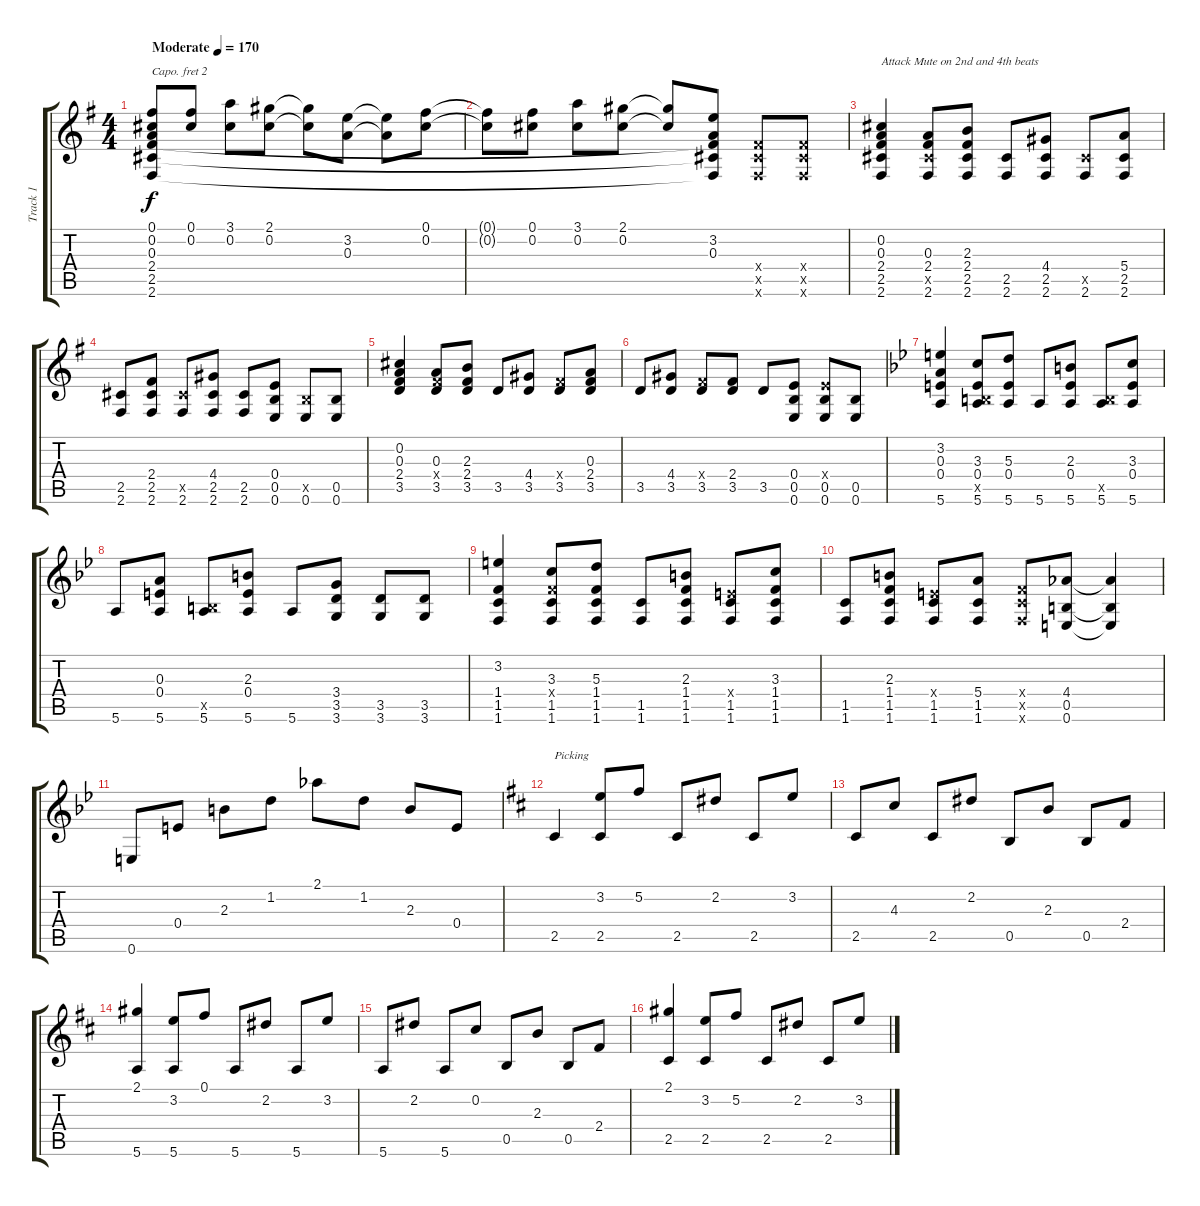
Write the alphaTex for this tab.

\track ("Track 1" "Track 1") {instrument acousticguitarsteel}
\staff {score tabs}
\capo 2
\tuning (E4 B3 G3 D3 A2 D2) {hide}
\ts (4 4)
\tempo (170 "Moderate")
\clef g2
\ks g
(0.1 0.2 0.3 2.4 2.5 2.6).8{dy f instrument acousticguitarsteel} (0.1 0.2).8 (3.1 0.2).8 (2.1 0.2).8 (2.1{t} 0.2{t}).8 (3.2 0.3).8 (3.2{t} 0.3{t}).8 (0.1 0.2).8 |
(0.1{t} 0.2{t}).8 (0.1 0.2).8 (3.1 0.2).8 (2.1 0.2).8 (2.1{t} 0.2{t}).8 (3.2 0.3 2.4{t} 2.5{t} 2.6{t}).8 (2.4{x} 2.5{x} 2.6{x}).8 (2.4{x} 2.5{x} 2.6{x}).8 |
(0.2 0.3 2.4 2.5 2.6).4{txt "Attack Mute on 2nd and 4th beats"} (0.3 2.4 2.5{x} 2.6).8 (2.3 2.4 2.5 2.6).8 (2.5 2.6).8 (4.4 2.5 2.6).8 (2.5{x} 2.6).8 (5.4 2.5 2.6).8 |
(2.5 2.6).8 (2.4 2.5 2.6).8 (2.5{x} 2.6).8 (4.4 2.5 2.6).8 (2.5 2.6).8 (0.4 0.5 0.6).8 (0.5{x} 0.6).8 (0.5 0.6).8 |
(0.2 0.3 2.4 3.5).4 (0.3 2.4{x} 3.5).8 (2.3 2.4 3.5).8 3.5.8 (4.4 3.5).8 (2.4{x} 3.5).8 (0.3 2.4 3.5).8 |
3.5.8 (4.4 3.5).8 (2.4{x} 3.5).8 (2.4 3.5).8 3.5.8 (0.4 0.5 0.6).8 (0.4{x} 0.5 0.6).8 (0.5 0.6).8 |
\ks gminor
(3.2 0.3 0.4 5.6).4 (3.3 0.4 0.5{x} 5.6).8 (5.3 0.4 5.6).8 5.6.8 (2.3 0.4 5.6).8 (0.5{x} 5.6).8 (3.3 0.4 5.6).8 |
5.6.8 (0.3 0.4 5.6).8 (0.5{x} 5.6).8 (2.3 0.4 5.6).8 5.6.8 (3.4 3.5 3.6).8 (3.5 3.6).8 (3.5 3.6).8 |
(3.2 1.4 1.5 1.6).4 (3.3 1.4{x} 1.5 1.6).8 (5.3 1.4 1.5 1.6).8 (1.5 1.6).8 (2.3 1.4 1.5 1.6).8 (0.4{x} 1.5 1.6).8 (3.3 1.4 1.5 1.6).8 |
(1.5 1.6).8 (2.3 1.4 1.5 1.6).8 (0.4{x} 1.5 1.6).8 (5.4 1.5 1.6).8 (1.4{x} 1.5{x} 1.6{x}).8 (4.4 0.5 0.6).8 (4.4{t} 0.5{t} 0.6{t}).4 |
0.6.8 0.4.8 2.3.8 1.2.8 2.1.8 1.2.8 2.3.8 0.4.8 |
\ks bminor
2.5.4{txt "Picking"} (3.2 2.5).8 5.2.8 2.5.8 2.2.8 2.5.8 3.2.8 |
2.5.8 4.3.8 2.5.8 2.2.8 0.5.8 2.3.8 0.5.8 2.4.8 |
(2.1 5.6).4 (3.2 5.6).8 0.1.8 5.6.8 2.2.8 5.6.8 3.2.8 |
5.6.8 2.2.8 5.6.8 0.2.8 0.5.8 2.3.8 0.5.8 2.4.8 |
(2.1 2.5).4 (3.2 2.5).8 5.2.8 2.5.8 2.2.8 2.5.8 3.2.8
